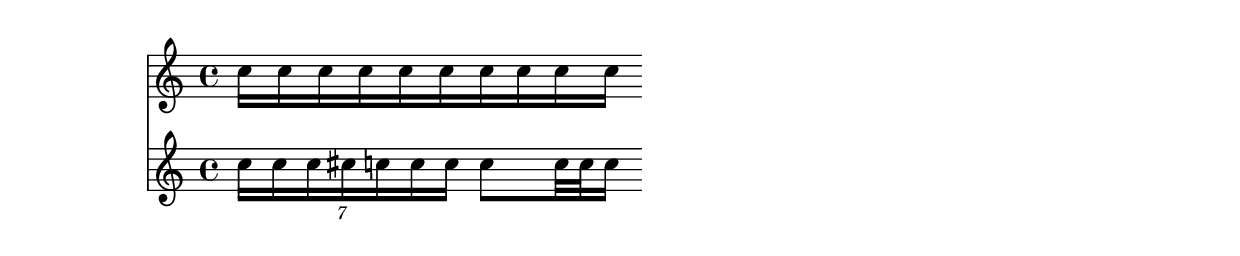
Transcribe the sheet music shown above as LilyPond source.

\header {

  texidoc = "Notes are spaced exactly according to durations,
  if @code{uniform-stretching} is set. Accidentals are ignored, and no
  optical-stem spacing is performed."

}

\version "2.14.0"

\relative c''
<<
  \override  Score.SpacingSpanner #'uniform-stretching = ##t 
  \new Staff {
    c16[ c c c c c c c c c16]
  }
  \new Staff {
    \times 6/7 { c16 c c cis c c c }
    c8[ c32 c32 c16]
    
  }
>>

   
	 

  
